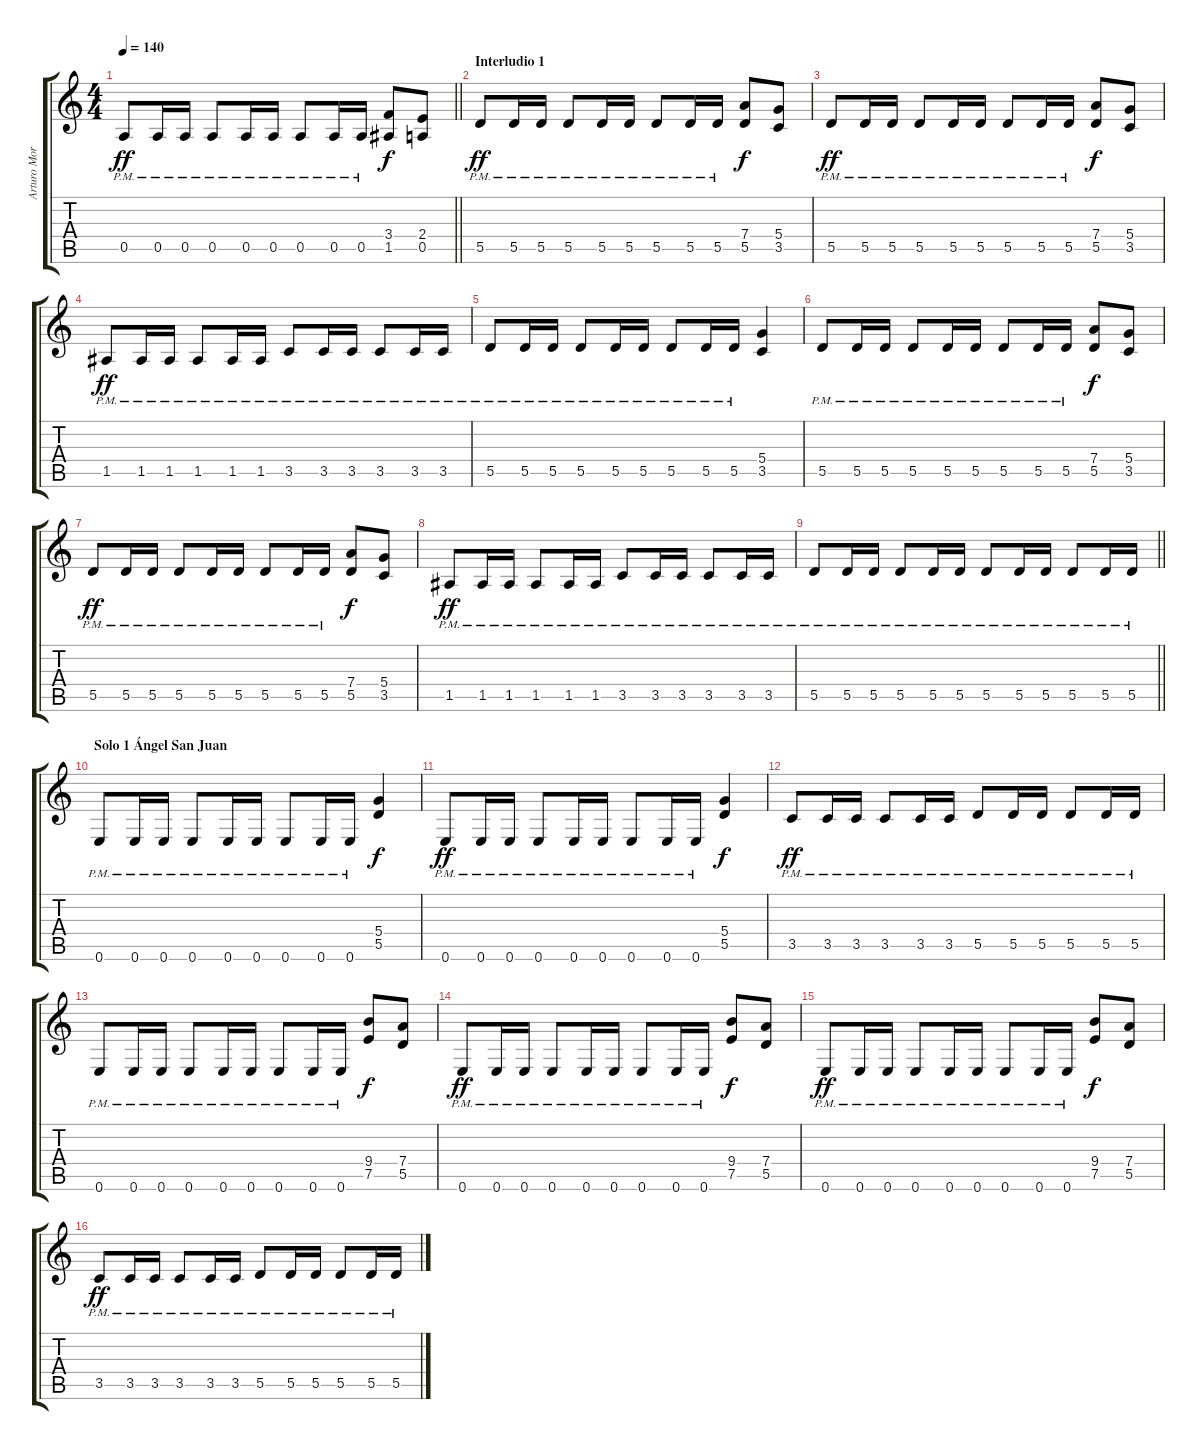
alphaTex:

\track ("Arturo Morras" "Arturo Mor") {instrument overdrivenguitar}
\staff {score tabs}
\tuning (E4 B3 G3 D3 A2 E2) {hide}
\ts (4 4)
\tempo 140
\clef g2
\barLineRight lightlight
\ks c
0.5{pm}.8{dy ff} 0.5{pm}.16 0.5{pm}.16 0.5{pm}.8 0.5{pm}.16 0.5{pm}.16 0.5{pm}.8 0.5{pm}.16 0.5{pm}.16 (3.4 1.5).8{dy f} (2.4 0.5).8 |
\section ("" "Interludio 1")
5.5{pm}.8{dy ff} 5.5{pm}.16 5.5{pm}.16 5.5{pm}.8 5.5{pm}.16 5.5{pm}.16 5.5{pm}.8 5.5{pm}.16 5.5{pm}.16 (7.4 5.5).8{dy f} (5.4 3.5).8 |
5.5{pm}.8{dy ff} 5.5{pm}.16 5.5{pm}.16 5.5{pm}.8 5.5{pm}.16 5.5{pm}.16 5.5{pm}.8 5.5{pm}.16 5.5{pm}.16 (7.4 5.5).8{dy f} (5.4 3.5).8 |
1.5{pm}.8{dy ff} 1.5{pm}.16 1.5{pm}.16 1.5{pm}.8 1.5{pm}.16 1.5{pm}.16 3.5{pm}.8 3.5{pm}.16 3.5{pm}.16 3.5{pm}.8 3.5{pm}.16 3.5{pm}.16 |
5.5{pm}.8 5.5{pm}.16 5.5{pm}.16 5.5{pm}.8 5.5{pm}.16 5.5{pm}.16 5.5{pm}.8 5.5{pm}.16 5.5{pm}.16 (5.4 3.5).4 |
5.5{pm}.8 5.5{pm}.16 5.5{pm}.16 5.5{pm}.8 5.5{pm}.16 5.5{pm}.16 5.5{pm}.8 5.5{pm}.16 5.5{pm}.16 (7.4 5.5).8{dy f} (5.4 3.5).8 |
5.5{pm}.8{dy ff} 5.5{pm}.16 5.5{pm}.16 5.5{pm}.8 5.5{pm}.16 5.5{pm}.16 5.5{pm}.8 5.5{pm}.16 5.5{pm}.16 (7.4 5.5).8{dy f} (5.4 3.5).8 |
1.5{pm}.8{dy ff} 1.5{pm}.16 1.5{pm}.16 1.5{pm}.8 1.5{pm}.16 1.5{pm}.16 3.5{pm}.8 3.5{pm}.16 3.5{pm}.16 3.5{pm}.8 3.5{pm}.16 3.5{pm}.16 |
\barLineRight lightlight
5.5{pm}.8 5.5{pm}.16 5.5{pm}.16 5.5{pm}.8 5.5{pm}.16 5.5{pm}.16 5.5{pm}.8 5.5{pm}.16 5.5{pm}.16 5.5{pm}.8 5.5{pm}.16 5.5{pm}.16 |
\section ("" "Solo 1 Ángel San Juan")
0.6{pm}.8 0.6{pm}.16 0.6{pm}.16 0.6{pm}.8 0.6{pm}.16 0.6{pm}.16 0.6{pm}.8 0.6{pm}.16 0.6{pm}.16 (5.4 5.5).4{dy f} |
0.6{pm}.8{dy ff} 0.6{pm}.16 0.6{pm}.16 0.6{pm}.8 0.6{pm}.16 0.6{pm}.16 0.6{pm}.8 0.6{pm}.16 0.6{pm}.16 (5.4 5.5).4{dy f} |
3.5{pm}.8{dy ff} 3.5{pm}.16 3.5{pm}.16 3.5{pm}.8 3.5{pm}.16 3.5{pm}.16 5.5{pm}.8 5.5{pm}.16 5.5{pm}.16 5.5{pm}.8 5.5{pm}.16 5.5{pm}.16 |
0.6{pm}.8 0.6{pm}.16 0.6{pm}.16 0.6{pm}.8 0.6{pm}.16 0.6{pm}.16 0.6{pm}.8 0.6{pm}.16 0.6{pm}.16 (9.4 7.5).8{dy f} (7.4 5.5).8 |
0.6{pm}.8{dy ff} 0.6{pm}.16 0.6{pm}.16 0.6{pm}.8 0.6{pm}.16 0.6{pm}.16 0.6{pm}.8 0.6{pm}.16 0.6{pm}.16 (9.4 7.5).8{dy f} (7.4 5.5).8 |
0.6{pm}.8{dy ff} 0.6{pm}.16 0.6{pm}.16 0.6{pm}.8 0.6{pm}.16 0.6{pm}.16 0.6{pm}.8 0.6{pm}.16 0.6{pm}.16 (9.4 7.5).8{dy f} (7.4 5.5).8 |
3.5{pm}.8{dy ff} 3.5{pm}.16 3.5{pm}.16 3.5{pm}.8 3.5{pm}.16 3.5{pm}.16 5.5{pm}.8 5.5{pm}.16 5.5{pm}.16 5.5{pm}.8 5.5{pm}.16 5.5{pm}.16
